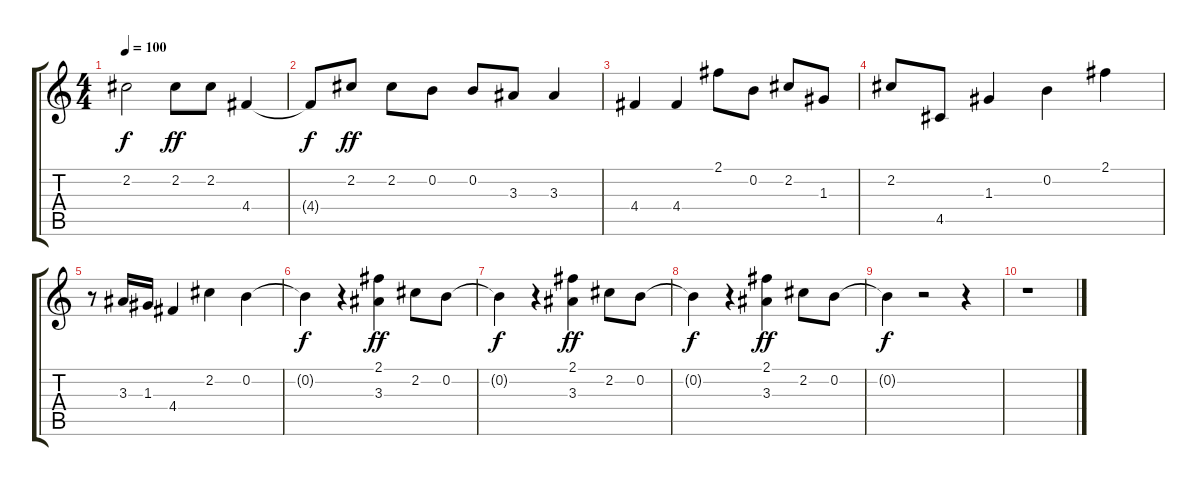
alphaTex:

\track "" {instrument acousticguitarsteel}
\staff {score tabs}
\tuning (E4 B3 G3 D3 A2 E2) {hide}
\ts (4 4)
\tempo 100
\clef g2
\ks c
2.2{t}.2{dy f} 2.2.8{dy ff} 2.2.8 4.4.4 |
4.4{t}.8{dy f} 2.2.8{dy ff} 2.2.8 0.2.8 0.2.8 3.3.8 3.3.4 |
4.4.4 4.4.4 2.1.8 0.2.8 2.2.8 1.3.8 |
2.2.8 4.5.8 1.3.4 0.2.4 2.1.4 |
r.8 3.3.16 1.3.16 4.4.4 2.2.4 0.2.4 |
0.2{t}.4{dy f} r.4 (2.1 3.3).4{dy ff} 2.2.8 0.2.8 |
0.2{t}.4{dy f} r.4 (2.1 3.3).4{dy ff} 2.2.8 0.2.8 |
0.2{t}.4{dy f} r.4 (2.1 3.3).4{dy ff} 2.2.8 0.2.8 |
0.2{t}.4{dy f} r.2 r.4 |
r.1
